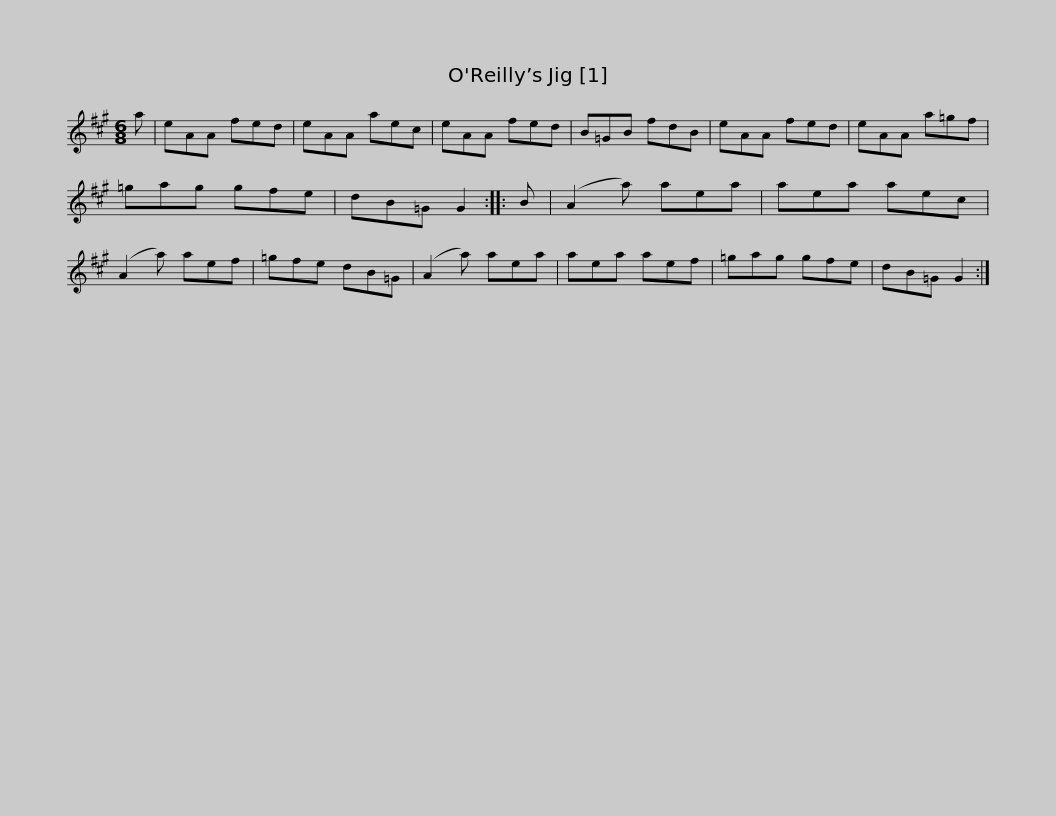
X:1
L:1/8
M:6/8
I:linebreak $
K:A
V:1 treble
V:1
 a | eAA fed | eAA aec | eAA fed | B=GB fdB | %5
 eAA fed | eAA a=gf |$ =gag gfe | dB=G G2 :: B | %10
 (A2 a) aea | aea aec | (A2 a) aef | =gfe dB=G | (A2 a) aea |$ %15
 aea aef | =gag gfe | dB=G G2 :| %18
